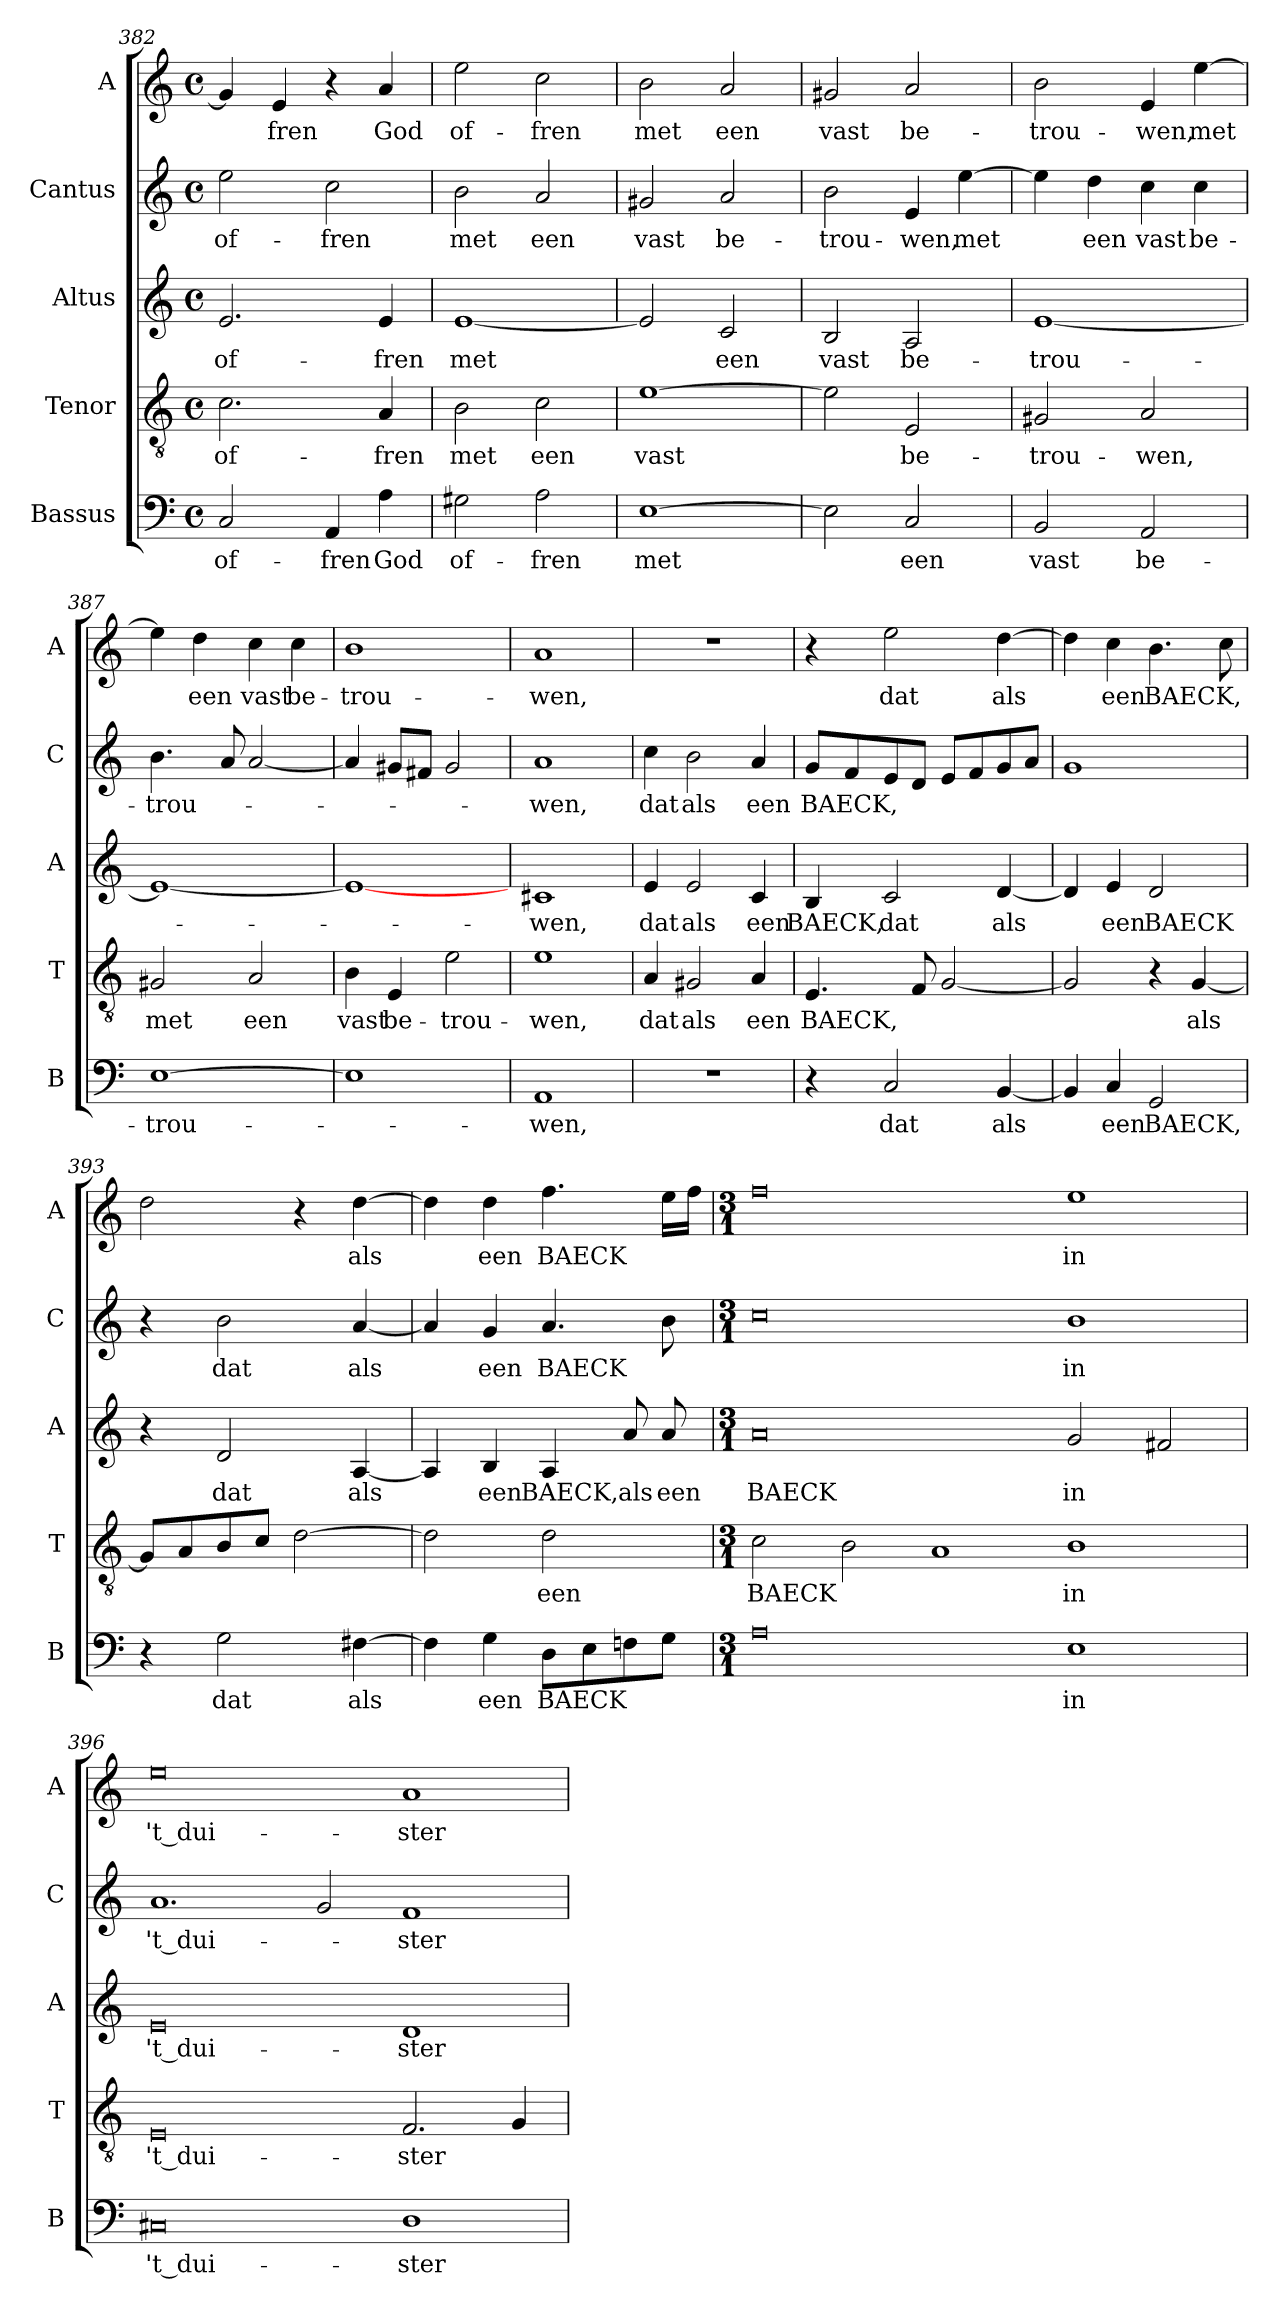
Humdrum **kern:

**kern	**text	**kern	**text	**kern	**text	**kern	**text	**kern	**text
*part5	*part5	*part4	*part4	*part3	*part3	*part2	*part2	*part1	*part1
*staff5	*staff5	*staff4	*staff4	*staff3	*staff3	*staff2	*staff2	*staff1	*staff1
*I"Bassus	*	*I"Tenor	*	*I"Altus	*	*I"Cantus	*	*I"A	*
*I'B	*	*I'T	*	*I'A	*	*I'C	*	*I'A	*
*clefF4	*	*clefGv2	*	*clefG2	*	*clefG2	*	*clefG2	*
*k[]	*	*k[]	*	*k[]	*	*k[]	*	*k[]	*
*C:	*	*C:	*	*C:	*	*C:	*	*C:	*
*M4/4	*	*M4/4	*	*M4/4	*	*M4/4	*	*M4/4	*
*met(c)	*	*met(c)	*	*met(c)	*	*met(c)	*	*met(c)	*
=382	=382	=382	=382	=382	=382	=382	=382	=382	=382
!	!LO:LY:b	!	!LO:LY:b	!	!LO:LY:b	!	!LO:LY:b	!	!
2C/	of-	2.c\	of-	2.e/	of-	2ee\	of-	4g/]	.
!	!	!	!	!	!	!	!	!	!LO:LY:b
.	.	.	.	.	.	.	.	4e/	-fren
!	!LO:LY:b	!	!	!	!	!	!LO:LY:b	!	!
4AA/	-fren	.	.	.	.	2cc\	-fren	4r	.
!	!LO:LY:b	!	!LO:LY:b	!	!LO:LY:b	!	!	!	!LO:LY:b
4A\	God	4A/	-fren	4e/	-fren	.	.	4a/	God
=383	=383	=383	=383	=383	=383	=383	=383	=383	=383
!	!LO:LY:b	!	!LO:LY:b	!	!LO:LY:b	!	!LO:LY:b	!	!LO:LY:b
2G#X\	of-	2B\	met	[1e	met	2b\	met	2ee\	of-
!	!LO:LY:b	!	!LO:LY:b	!	!	!	!LO:LY:b	!	!LO:LY:b
2A\	-fren	2c\	een	.	.	2a/	een	2cc\	-fren
!!LO:PB:g=z
=384	=384	=384	=384	=384	=384	=384	=384	=384	=384
!	!LO:LY:b	!	!LO:LY:b	!	!	!	!LO:LY:b	!	!LO:LY:b
[1E	met	[1e	vast	2e/]	.	2g#X/	vast	2b\	met
!	!	!	!	!	!LO:LY:b	!	!LO:LY:b	!	!LO:LY:b
.	.	.	.	2c/	een	2a/	be-	2a/	een
=385	=385	=385	=385	=385	=385	=385	=385	=385	=385
!	!	!	!	!	!LO:LY:b	!	!LO:LY:b	!	!LO:LY:b
2E\]	.	2e\]	.	2B/	vast	2b\	-trou-	2g#X/	vast
!	!LO:LY:b	!	!LO:LY:b	!	!LO:LY:b	!	!LO:LY:b	!	!LO:LY:b
2C/	een	2E/	be-	2A/	be-	4e/	-wen,	2a/	be-
!	!	!	!	!	!	!	!LO:LY:b	!	!
.	.	.	.	.	.	[4ee\	met	.	.
=386	=386	=386	=386	=386	=386	=386	=386	=386	=386
!	!LO:LY:b	!	!LO:LY:b	!	!LO:LY:b	!	!	!	!LO:LY:b
2BB/	vast	2G#X/	-trou-	[1e	-trou-	4ee\]	.	2b\	-trou-
!	!	!	!	!	!	!	!LO:LY:b	!	!
.	.	.	.	.	.	4dd\	een	.	.
!	!LO:LY:b	!	!LO:LY:b	!	!	!	!LO:LY:b	!	!LO:LY:b
2AA/	be-	2A/	-wen,	.	.	4cc\	vast	4e/	-wen,
!	!	!	!	!	!	!	!LO:LY:b	!	!LO:LY:b
.	.	.	.	.	.	4cc\	be-	[4ee\	met
=387	=387	=387	=387	=387	=387	=387	=387	=387	=387
!	!LO:LY:b	!	!LO:LY:b	!	!	!	!LO:LY:b	!	!
[1E	-trou-	2G#X/	met	1e_	.	4.b\	-trou-	4ee\]	.
!	!	!	!	!	!	!	!	!	!LO:LY:b
.	.	.	.	.	.	.	.	4dd\	een
.	.	.	.	.	.	8a/	.	.	.
!	!	!	!LO:LY:b	!	!	!	!	!	!LO:LY:b
.	.	2A/	een	.	.	[2a/	.	4cc\	vast
!	!	!	!	!	!	!	!	!	!LO:LY:b
.	.	.	.	.	.	.	.	4cc\	be-
=388	=388	=388	=388	=388	=388	=388	=388	=388	=388
!	!	!	!LO:LY:b	!	!	!	!	!	!LO:LY:b
1E]	.	4B\	vast	1e_	.	4a/]	.	1b	-trou-
!	!	!	!LO:LY:b	!	!	!	!	!	!
.	.	4E/	be-	.	.	8g#X/L	.	.	.
.	.	.	.	.	.	8f#X/J	.	.	.
!	!	!	!LO:LY:b	!	!	!	!	!	!
.	.	2e\	-trou-	.	.	2g#/	.	.	.
=389	=389	=389	=389	=389	=389	=389	=389	=389	=389
!	!LO:LY:b	!	!LO:LY:b	!	!LO:LY:b	!	!LO:LY:b	!	!LO:LY:b
1AA	-wen,	1e	-wen,	1c#X	-wen,	1a	-wen,	1a	-wen,
!!LO:LB:g=z
=390	=390	=390	=390	=390	=390	=390	=390	=390	=390
!	!	!	!LO:LY:b	!	!LO:LY:b	!	!LO:LY:b	!	!
1r	.	4A/	dat	4e/	dat	4cc\	dat	1r	.
!	!	!	!LO:LY:b	!	!LO:LY:b	!	!LO:LY:b	!	!
.	.	2G#X/	als	2e/	als	2b\	als	.	.
!	!	!	!LO:LY:b	!	!LO:LY:b	!	!LO:LY:b	!	!
.	.	4A/	een	4c/	een	4a/	een	.	.
=391	=391	=391	=391	=391	=391	=391	=391	=391	=391
!	!	!	!LO:LY:b	!	!LO:LY:b	!	!LO:LY:b	!	!
4r	.	4.E/	BAECK,	4B/	BAECK,	8g/L	BAECK,	4r	.
.	.	.	.	.	.	8f/	.	.	.
!	!LO:LY:b	!	!	!	!LO:LY:b	!	!	!	!LO:LY:b
2C/	dat	.	.	2c/	dat	8e/	.	2ee\	dat
.	.	8F/	.	.	.	8d/J	.	.	.
.	.	[2G/	.	.	.	8e/L	.	.	.
.	.	.	.	.	.	8f/	.	.	.
!	!LO:LY:b	!	!	!	!LO:LY:b	!	!	!	!LO:LY:b
[4BB/	als	.	.	[4d/	als	8g/	.	[4dd\	als
.	.	.	.	.	.	8a/J	.	.	.
=392	=392	=392	=392	=392	=392	=392	=392	=392	=392
4BB/]	.	2G/]	.	4d/]	.	1g	.	4dd\]	.
!	!LO:LY:b	!	!	!	!LO:LY:b	!	!	!	!LO:LY:b
4C/	een	.	.	4e/	een	.	.	4cc\	een
!	!LO:LY:b	!	!	!	!LO:LY:b	!	!	!	!LO:LY:b
2GG/	BAECK,	4r	.	2d/	BAECK	.	.	4.b\	BAECK,
!	!	!	!LO:LY:b	!	!	!	!	!	!
.	.	[4G/	als	.	.	.	.	.	.
.	.	.	.	.	.	.	.	8cc\	.
=393	=393	=393	=393	=393	=393	=393	=393	=393	=393
4r	.	8G/L]	.	4r	.	4r	.	2dd\	.
.	.	8A/	.	.	.	.	.	.	.
!	!LO:LY:b	!	!	!	!LO:LY:b	!	!LO:LY:b	!	!
2G\	dat	8B/	.	2d/	dat	2b\	dat	.	.
.	.	8c/J	.	.	.	.	.	.	.
.	.	[2d\	.	.	.	.	.	4r	.
!	!LO:LY:b	!	!	!	!LO:LY:b	!	!LO:LY:b	!	!LO:LY:b
[4F#X\	als	.	.	[4A/	als	[4a/	als	[4dd\	als
=394	=394	=394	=394	=394	=394	=394	=394	=394	=394
4F#\]	.	2d\]	.	4A/]	.	4a/]	.	4dd\]	.
!	!LO:LY:b	!	!	!	!LO:LY:b	!	!LO:LY:b	!	!LO:LY:b
4G\	een	.	.	4B/	een	4g/	een	4dd\	een
!	!LO:LY:b	!	!LO:LY:b	!	!LO:LY:b	!	!LO:LY:b	!	!LO:LY:b
8D\L	BAECK	2d\	een	4A/	BAECK,	4.a/	BAECK	4.ff\	BAECK
8E\	.	.	.	.	.	.	.	.	.
!	!	!	!	!	!LO:LY:b	!	!	!	!
8Fn\	.	.	.	8a/	als	.	.	.	.
!	!	!	!	!	!LO:LY:b	!	!	!	!
8G\J	.	.	.	8a/	een	8b\	.	16ee\LL	.
.	.	.	.	.	.	.	.	16ff\JJ	.
!!LO:LB:g=z
=395	=395	=395	=395	=395	=395	=395	=395	=395	=395
*M3/1	*	*M3/1	*	*M3/1	*	*M3/1	*	*M3/1	*
!	!	!	!LO:LY:b	!	!LO:LY:b	!	!	!	!
0A	.	2c\	BAECK	0a	BAECK	0cc	.	0ff	.
.	.	2B\	.	.	.	.	.	.	.
.	.	1A	.	.	.	.	.	.	.
!	!LO:LY:b	!	!LO:LY:b	!	!LO:LY:b	!	!LO:LY:b	!	!LO:LY:b
1E	in	1B	in	2g/	in	1b	in	1ee	in
.	.	.	.	2f#X/	.	.	.	.	.
=396	=396	=396	=396	=396	=396	=396	=396	=396	=396
!	!LO:LY:b	!	!LO:LY:b	!	!LO:LY:b	!	!LO:LY:b	!	!LO:LY:b
0C#X	't_dui-	0E	't_dui-	0e	't_dui-	1.a	't_dui-	0ee	't_dui-
.	.	.	.	.	.	2g/	.	.	.
!	!LO:LY:b	!	!LO:LY:b	!	!LO:LY:b	!	!LO:LY:b	!	!LO:LY:b
1D	-ster	2.F/	-ster	1d	-ster	1f	-ster	1a	-ster
.	.	4G/	.	.	.	.	.	.	.
=	=	=	=	=	=	=	=	=	=
*-	*-	*-	*-	*-	*-	*-	*-	*-	*-
